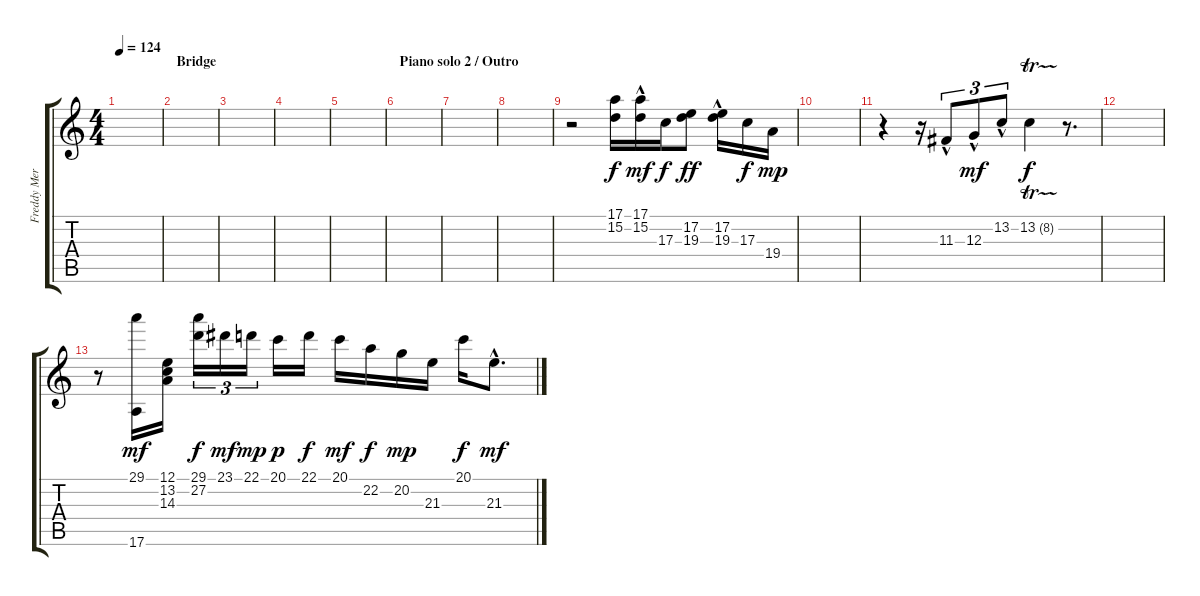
\track ("Freddy Mercury / Piano fills (solo 2)" "Freddy Mer") {instrument electricgrandpiano}
\staff {score tabs}
\tuning (E4 B3 G3 D3 A2 E2) {hide}
\ts (4 4)
\tempo 124
\clef g2
\ks c
|
\section ("" "Bridge")
|
|
|
|
\section ("" "Piano solo 2 / Outro")
|
|
|
r.2 (17.1 15.2).16 (17.1 15.2{hac}).16{dy mf} 17.3.16{dy f} (17.2 19.3).8{dy ff} (17.2{hac} 19.3).16 17.3.16{dy f} 19.4.16{dy mp} |
|
r.4 r.16 11.3{hac}.8{tu (3 2)} 12.3{hac}.8{tu (3 2) dy mf} 13.2{hac}.8{tu (3 2)} 13.2{tr (8 32)}.4{dy f} r.8{d} |
|
r.8 (29.1 17.6).16{dy mf} (12.1 13.2 14.3).16 (29.1 27.2).16{tu (3 2) dy f} 23.1.16{tu (3 2) dy mf} 22.1.16{tu (3 2) dy mp} 20.1.16{dy p} 22.1.16{dy f} 20.1.16{dy mf} 22.2.16{dy f} 20.2.16{dy mp} 21.3.16 20.1.16{dy f} 21.3{hac}.8{d dy mf}
